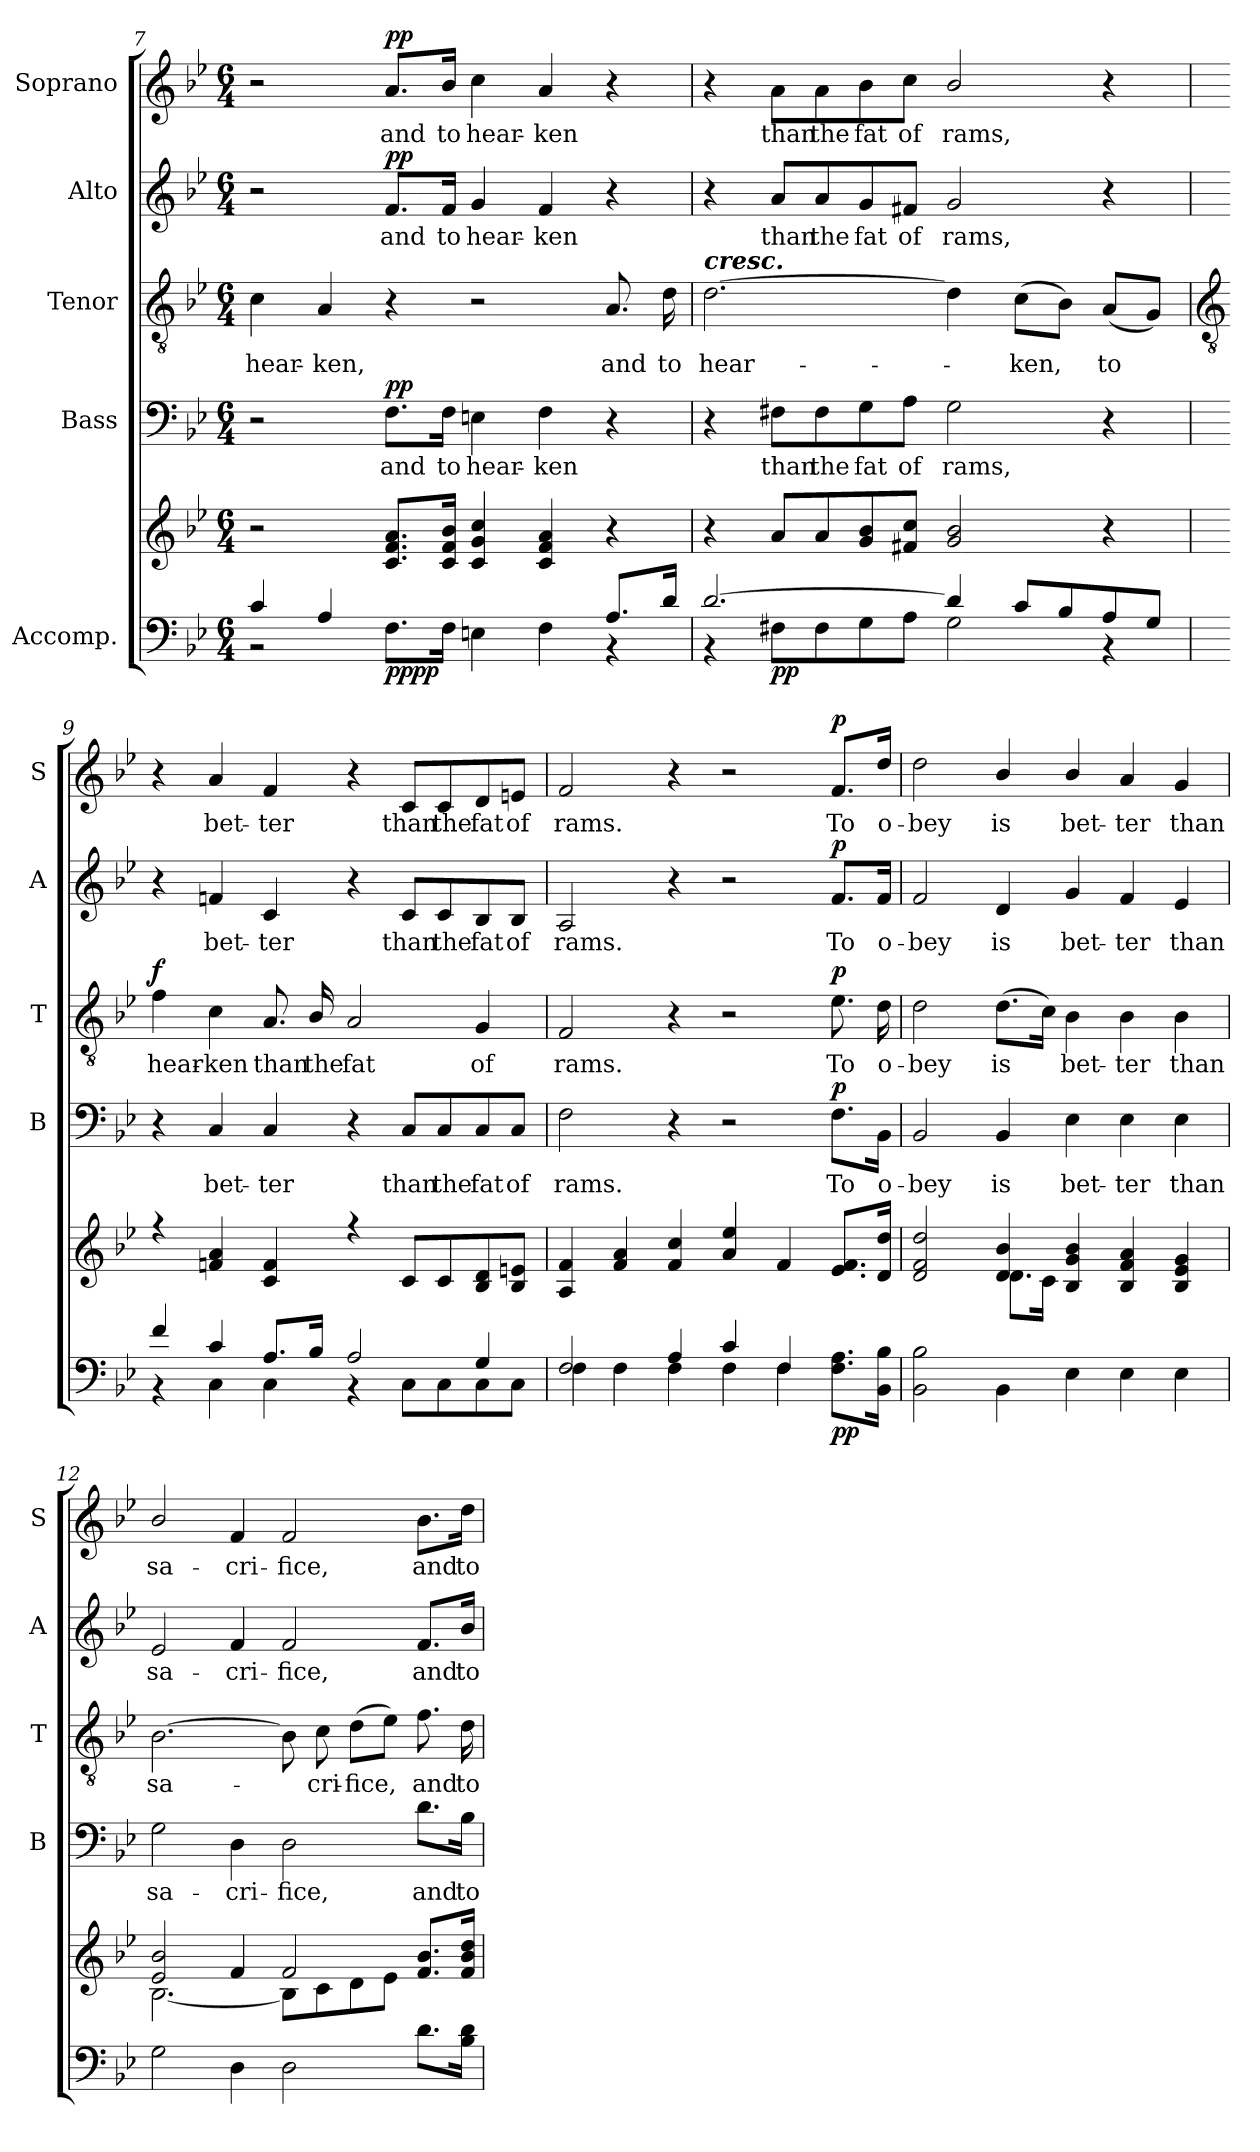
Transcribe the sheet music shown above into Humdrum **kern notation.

**kern	**kern	**dynam	**kern	**text	**dynam	**kern	**text	**dynam	**kern	**text	**dynam	**kern	**text	**dynam
*part5	*part5	*part5	*part4	*part4	*part4	*part3	*part3	*part3	*part2	*part2	*part2	*part1	*part1	*part1
*staff6	*staff5	*staff5/6	*staff4	*staff4	*staff4	*staff3	*staff3	*staff3	*staff2	*staff2	*staff2	*staff1	*staff1	*staff1
*I"Accomp.	*	*	*I"Bass	*	*	*I"Tenor	*	*	*I"Alto	*	*	*I"Soprano	*	*
*	*	*	*I'B	*	*	*I'T	*	*	*I'A	*	*	*I'S	*	*
*clefF4	*clefG2	*	*clefF4	*	*	*clefGv2	*	*	*clefG2	*	*	*clefG2	*	*
*k[b-e-]	*k[b-e-]	*	*k[b-e-]	*	*	*k[b-e-]	*	*	*k[b-e-]	*	*	*k[b-e-]	*	*
*B-:	*B-:	*	*B-:	*	*	*B-:	*	*	*B-:	*	*	*B-:	*	*
*M6/4	*M6/4	*	*M6/4	*	*	*M6/4	*	*	*M6/4	*	*	*M6/4	*	*
=7	=7	=7	=7	=7	=7	=7	=7	=7	=7	=7	=7	=7	=7	=7
*^	*	*	*	*	*	*	*	*	*	*	*	*	*	*
!	!	!	!	!	!	!	!	!LO:LY:b	!	!	!	!	!	!	!
4c/	2r	2r	.	2r	.	.	4c	hear-	.	2r	.	.	2r	.	.
!	!	!	!	!	!	!	!	!LO:LY:b	!	!	!	!	!	!	!
4A/	.	.	.	.	.	.	4A	-ken,	.	.	.	.	.	.	.
!	!	!	!LO:DY:b=2	!	!LO:LY:b	!	!	!	!	!	!LO:LY:b	!	!	!LO:LY:b	!
!	!	!	!LO:DY:n=1:b	!	!	!LO:DY:b	!	!	!	!	!	!LO:DY:b	!	!	!LO:DY:b
4ryy	8.F\L	8.c 8.f 8.aL	pp pp	8.F\L	and	pp	4r	.	.	8.f/L	and	pp	8.a/L	and	pp
!	!	!	!	!	!LO:LY:b	!	!	!	!	!	!LO:LY:b	!	!	!LO:LY:b	!
.	16F\J	16c 16f 16b-J	.	16F\Jk	to	.	.	.	.	16f/Jk	to	.	16b-/Jk	to	.
!	!	!	!	!	!LO:LY:b	!	!	!	!	!	!LO:LY:b	!	!	!LO:LY:b	!
2ryy	4En\	4c 4g 4cc	.	4En	hear-	.	2r	.	.	4g	hear-	.	4cc	hear-	.
!	!	!	!	!	!LO:LY:b	!	!	!	!	!	!LO:LY:b	!	!	!LO:LY:b	!
.	4F\	4c 4f 4a	.	4F	-ken	.	.	.	.	4f	-ken	.	4a	-ken	.
!	!	!	!	!	!	!	!	!LO:LY:b	!	!	!	!	!	!	!
8.A/L	4r	4r	.	4r	.	.	8.A	and	.	4r	.	.	4r	.	.
!	!	!	!	!	!	!	!	!LO:LY:b	!	!	!	!	!	!	!
16d/J	.	.	.	.	.	.	16d	to	.	.	.	.	.	.	.
=8	=8	=8	=8	=8	=8	=8	=8	=8	=8	=8	=8	=8	=8	=8	=8
!	!	!	!	!	!	!	!LO:TX:a:Bi:t=cresc.	!	!	!	!	!	!	!	!
!	!	!	!	!	!	!	!	!LO:LY:b	!	!	!	!	!	!	!
[2.d/	4r	4r	.	4r	.	.	[2.d	hear-	.	4r	.	.	4r	.	.
!	!	!	!LO:DY:b=2	!	!LO:LY:b	!	!	!	!	!	!LO:LY:b	!	!	!LO:LY:b	!
.	8F#X\L	8aL	pp	8F#X\L	than	.	.	.	.	8a/L	than	.	8a\L	than	.
!	!	!	!	!	!LO:LY:b	!	!	!	!	!	!LO:LY:b	!	!	!LO:LY:b	!
.	8F#\	8a	.	8F#\	the	.	.	.	.	8a/	the	.	8a\	the	.
!	!	!	!	!	!LO:LY:b	!	!	!	!	!	!LO:LY:b	!	!	!LO:LY:b	!
.	8G\	8g 8b-	.	8G\	fat	.	.	.	.	8g/	fat	.	8b-\	fat	.
!	!	!	!	!	!LO:LY:b	!	!	!	!	!	!LO:LY:b	!	!	!LO:LY:b	!
.	8A\J	8f#X 8ccJ	.	8A\J	of	.	.	.	.	8f#X/J	of	.	8cc\J	of	.
!	!	!	!	!	!LO:LY:b	!	!	!	!	!	!LO:LY:b	!	!	!LO:LY:b	!
4d/]	2G\	2g/ 2b-/	.	2G	rams,	.	4d]	.	.	2g	rams,	.	2b-/	rams,	.
!	!	!	!	!	!	!	!	!LO:LY:b	!	!	!	!	!	!	!
8c/L	.	.	.	.	.	.	(>8cL	ken,	.	.	.	.	.	.	.
8B-/	.	.	.	.	.	.	8B-J)	.	.	.	.	.	.	.	.
!	!	!	!	!	!	!	!	!LO:LY:b	!	!	!	!	!	!	!
8A/	4r	4r	.	4r	.	.	(<8AL	to	.	4r	.	.	4r	.	.
8G/J	.	.	.	.	.	.	8GJ)	.	.	.	.	.	.	.	.
!!LO:LB:g=z
=9	=9	=9	=9	=9	=9	=9	=9	=9	=9	=9	=9	=9	=9	=9	=9
*	*	*	*	*	*	*	*clefGv2	*	*	*	*	*	*	*	*
*	*	*^	*	*	*	*	*	*	*	*	*	*	*	*	*
!	!	!	!LO:N:vis=1	!	!	!	!	!	!LO:LY:b	!LO:DY:b	!	!	!	!	!	!
4f/	4r	4r	1.ryy	.	4r	.	.	4f	hear-	f	4r	.	.	4r	.	.
!	!	!	!	!	!	!LO:LY:b	!	!	!LO:LY:b	!	!	!LO:LY:b	!	!	!LO:LY:b	!
4c/	4C\	4fn 4a	.	.	4C	bet-	.	4c	-ken	.	4fn	bet-	.	4a	bet-	.
!	!	!	!	!	!	!LO:LY:b	!	!	!LO:LY:b	!	!	!LO:LY:b	!	!	!LO:LY:b	!
8.A/L	4C\	4c 4f	.	.	4C	-ter	.	8.A	than	.	4c	-ter	.	4f	-ter	.
!	!	!	!	!	!	!	!	!	!LO:LY:b	!	!	!	!	!	!	!
16B-/J	.	.	.	.	.	.	.	16B-/	the	.	.	.	.	.	.	.
!	!	!	!	!	!	!	!	!	!LO:LY:b	!	!	!	!	!	!	!
2A/	4r	4r	.	.	4r	.	.	2A	fat	.	4r	.	.	4r	.	.
!	!	!	!	!	!	!LO:LY:b	!	!	!	!	!	!LO:LY:b	!	!	!LO:LY:b	!
.	8C\L	8cL	.	.	8C/L	than	.	.	.	.	8c/L	than	.	8c/L	than	.
!	!	!	!	!	!	!LO:LY:b	!	!	!	!	!	!LO:LY:b	!	!	!LO:LY:b	!
.	8C\	8c	.	.	8C/	the	.	.	.	.	8c/	the	.	8c/	the	.
!	!	!	!	!	!	!LO:LY:b	!	!	!LO:LY:b	!	!	!LO:LY:b	!	!	!LO:LY:b	!
4G/	8C\	8B- 8d	.	.	8C/	fat	.	4G	of	.	8B-/	fat	.	8d/	fat	.
!	!	!	!	!	!	!LO:LY:b	!	!	!	!	!	!LO:LY:b	!	!	!LO:LY:b	!
.	8C\J	8B- 8enJ	.	.	8C/J	of	.	.	.	.	8B-/J	of	.	8en/J	of	.
=10	=10	=10	=10	=10	=10	=10	=10	=10	=10	=10	=10	=10	=10	=10	=10	=10
!	!	!	!LO:N:vis=1	!	!	!LO:LY:b	!	!	!LO:LY:b	!	!	!LO:LY:b	!	!	!LO:LY:b	!
2F/	4F\	4A 4f	1.ryy	.	2F	rams.	.	2F	rams.	.	2A	rams.	.	2f	rams.	.
.	4F\	4f 4a	.	.	.	.	.	.	.	.	.	.	.	.	.	.
4A/	4F\	4f 4cc	.	.	4r	.	.	4r	.	.	4r	.	.	4r	.	.
4c/	4F\	4a 4ee-	.	.	2r	.	.	2r	.	.	2r	.	.	2r	.	.
4F/	4F\	4f	.	.	.	.	.	.	.	.	.	.	.	.	.	.
!	!	!	!	!LO:DY:b=2	!	!LO:LY:b	!	!	!LO:LY:b	!	!	!LO:LY:b	!	!	!LO:LY:b	!
!	!	!	!	!LO:DY:n=1:b	!	!	!LO:DY:b	!	!	!LO:DY:b	!	!	!LO:DY:b	!	!	!LO:DY:b
4ryy	8.F\ 8.A\L	8.e- 8.fL	.	p p	8.F\L	To	p	8.e-	To	p	8.f/L	To	p	8.f/L	To	p
!	!	!	!	!	!	!LO:LY:b	!	!	!LO:LY:b	!	!	!LO:LY:b	!	!	!LO:LY:b	!
.	16BB-\ 16B-\J	16d 16ddJ	.	.	16BB-\Jk	o-	.	16d	o-	.	16f/Jk	o-	.	16dd/Jk	o-	.
=11	=11	=11	=11	=11	=11	=11	=11	=11	=11	=11	=11	=11	=11	=11	=11	=11
!	!	!	!	!	!	!LO:LY:b	!	!	!LO:LY:b	!	!	!LO:LY:b	!	!	!LO:LY:b	!
1.ryy	2BB-\ 2B-\	2d 2f 2dd	2ryy	.	2BB-	-bey	.	2d	-bey	.	2f	-bey	.	2dd	-bey	.
!	!	!	!	!	!	!LO:LY:b	!	!	!LO:LY:b	!	!	!LO:LY:b	!	!	!LO:LY:b	!
.	4BB-\	4d 4b-	8.d\L	.	4BB-	is	.	(>8.dL	is	.	4d	is	.	4b-/	is	.
.	.	.	16c\J	.	.	.	.	16cJ)	.	.	.	.	.	.	.	.
!	!	!	!	!	!	!LO:LY:b	!	!	!LO:LY:b	!	!	!LO:LY:b	!	!	!LO:LY:b	!
.	4E-\	4B- 4g 4b-	2.ryy	.	4E-	bet-	.	4B-	bet-	.	4g	bet-	.	4b-/	bet-	.
!	!	!	!	!	!	!LO:LY:b	!	!	!LO:LY:b	!	!	!LO:LY:b	!	!	!LO:LY:b	!
.	4E-\	4B- 4f 4a	.	.	4E-	-ter	.	4B-	-ter	.	4f	-ter	.	4a	-ter	.
!	!	!	!	!	!	!LO:LY:b	!	!	!LO:LY:b	!	!	!LO:LY:b	!	!	!LO:LY:b	!
.	4E-\	4B- 4e- 4g	.	.	4E-	than	.	4B-	than	.	4e-	than	.	4g	than	.
=12	=12	=12	=12	=12	=12	=12	=12	=12	=12	=12	=12	=12	=12	=12	=12	=12
!	!	!	!	!	!	!LO:LY:b	!	!	!LO:LY:b	!	!	!LO:LY:b	!	!	!LO:LY:b	!
1.ryy	2G\	2e- 2b-	[2.B-\	.	2G	sa-	.	[2.B-	sa-	.	2e-	sa-	.	2b-/	sa-	.
!	!	!	!	!	!	!LO:LY:b	!	!	!	!	!	!LO:LY:b	!	!	!LO:LY:b	!
.	4D\	4f	.	.	4D	-cri-	.	.	.	.	4f	-cri-	.	4f	-cri-	.
!	!	!	!	!	!	!LO:LY:b	!	!	!	!	!	!LO:LY:b	!	!	!LO:LY:b	!
.	2D\	2f	8B-\L]	.	2D	-fice,	.	8B-]	.	.	2f	-fice,	.	2f	-fice,	.
!	!	!	!	!	!	!	!	!	!LO:LY:b	!	!	!	!	!	!	!
.	.	.	8c\	.	.	.	.	8c	cri-	.	.	.	.	.	.	.
!	!	!	!	!	!	!	!	!	!LO:LY:b	!	!	!	!	!	!	!
.	.	.	8d\	.	.	.	.	(>8dL	-fice,	.	.	.	.	.	.	.
.	.	.	8e-\J	.	.	.	.	8e-J)	.	.	.	.	.	.	.	.
!	!	!	!	!	!	!LO:LY:b	!	!	!LO:LY:b	!	!	!LO:LY:b	!	!	!LO:LY:b	!
.	8.d\L	8.f/ 8.b-/L	4ryy	.	8.d\L	and	.	8.f	and	.	8.f/L	and	.	8.b-\L	and	.
!	!	!	!	!	!	!LO:LY:b	!	!	!LO:LY:b	!	!	!LO:LY:b	!	!	!LO:LY:b	!
.	16B-\ 16d\J	16f/ 16b-/ 16dd/J	.	.	16B-\Jk	to	.	16d	to	.	16b-/Jk	to	.	16dd\Jk	to	.
*v	*v	*	*	*	*	*	*	*	*	*	*	*	*	*	*	*
*	*v	*v	*	*	*	*	*	*	*	*	*	*	*	*	*
=	=	=	=	=	=	=	=	=	=	=	=	=	=	=
*-	*-	*-	*-	*-	*-	*-	*-	*-	*-	*-	*-	*-	*-	*-
